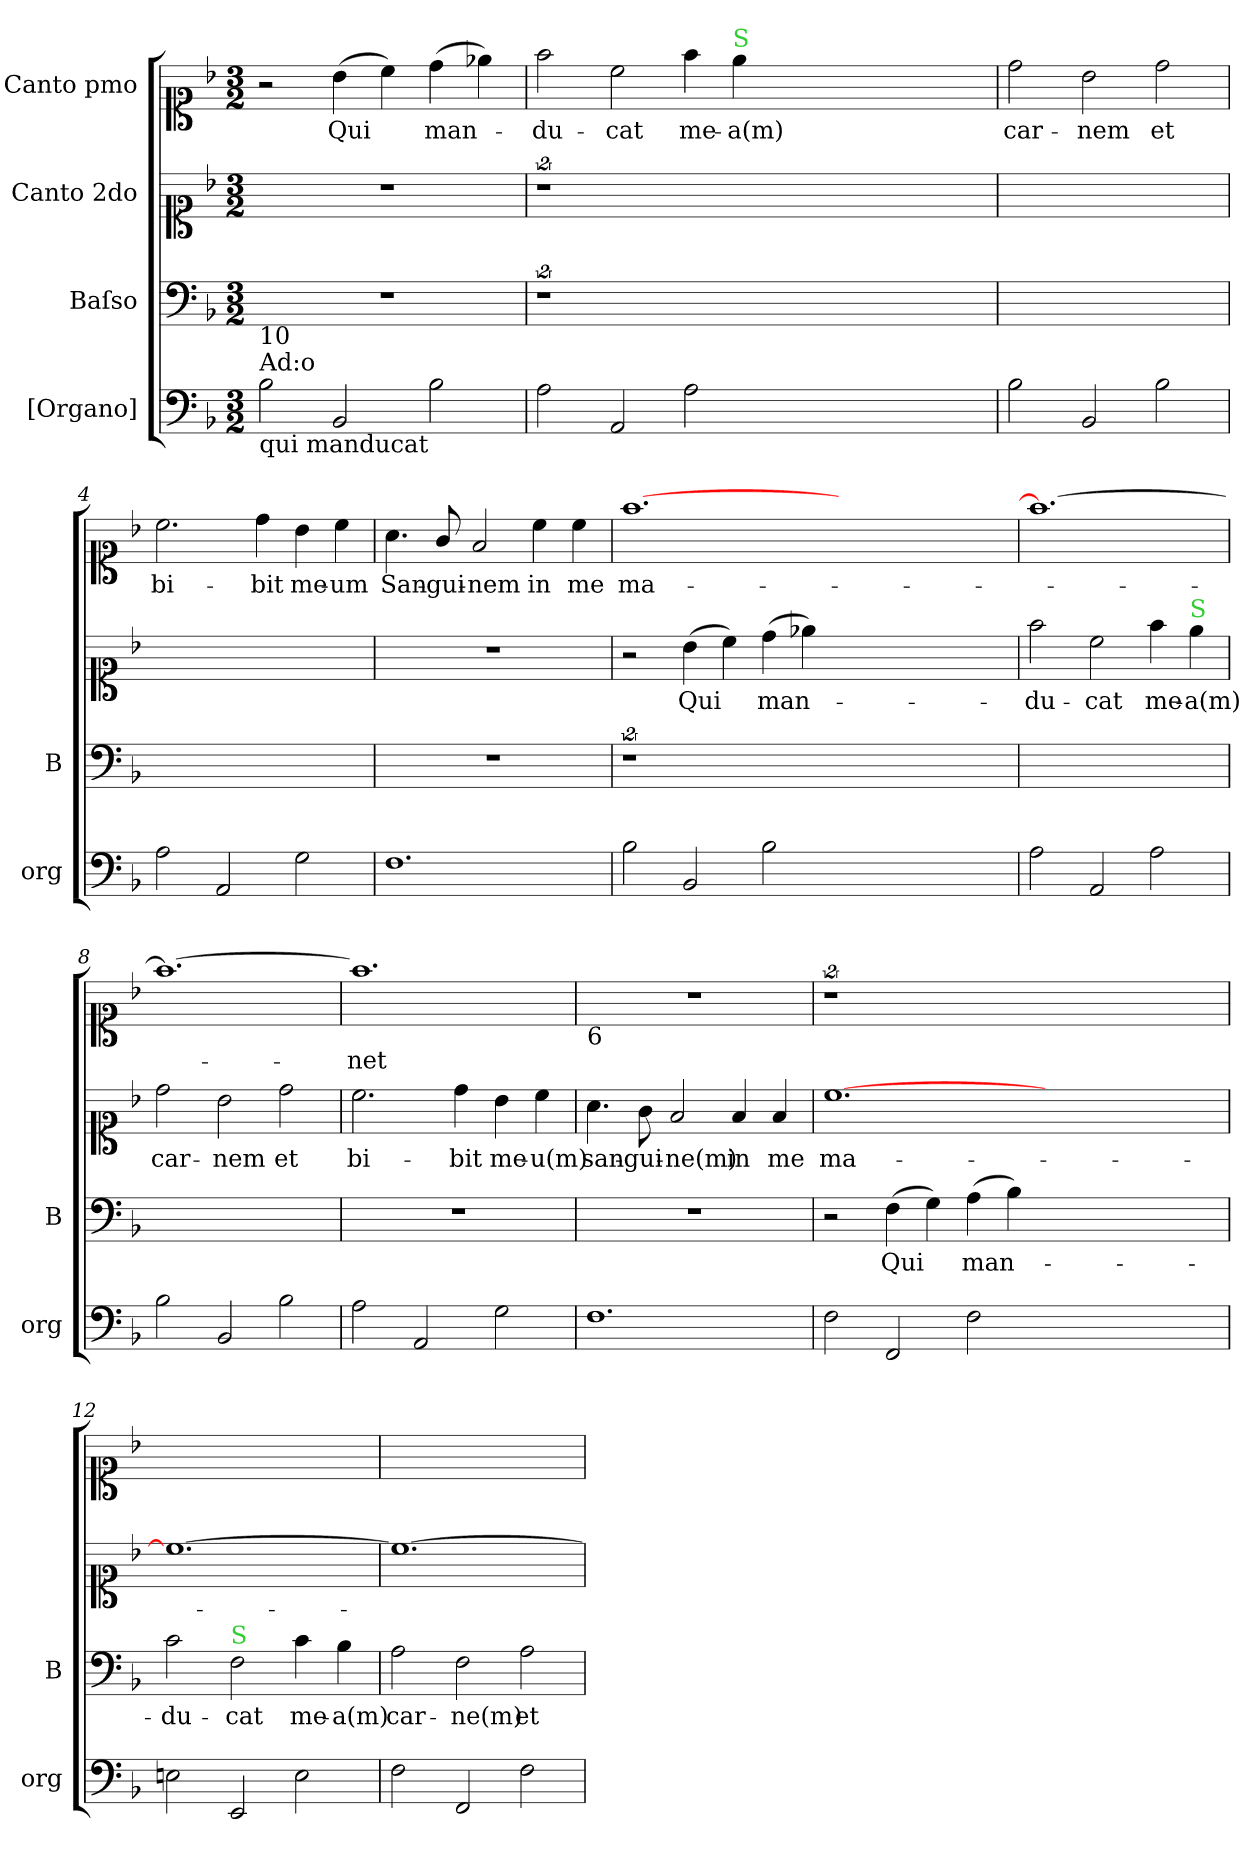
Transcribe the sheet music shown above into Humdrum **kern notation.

**kern	**kern	**text	**kern	**text	**kern	**text
*part4	*part3	*part3	*part2	*part2	*part1	*part1
*staff4	*staff3	*staff3	*staff2	*staff2	*staff1	*staff1
*I"[Organo]	*I"Baſso	*	*I"Canto 2do	*	*I"Canto pmo	*
*I'org	*I'B	*	*	*	*	*
*clefF4	*clefF4	*	*clefC1	*	*clefC1	*
*k[b-]	*k[b-]	*	*k[b-]	*	*k[b-]	*
*F:	*F:	*	*F:	*	*F:	*
*M3/2	*M3/2	*	*M3/2	*	*M3/2	*
=1	=1	=1	=1	=1	=1	=1
!	!LO:TX:b:t=10	!	!	!	!	!
!LO:TX:a:t=Ad&colon;o	!	!	!	!	!	!
!LO:TX:b:t=qui manducat	!	!	!	!	!	!
2B-\	1.r	.	1.r	.	2r	.
2BB-/	.	.	.	.	(4b-\	Qui
.	.	.	.	.	4cc\)	.
2B-\	.	.	.	.	(4dd\	man-
.	.	.	.	.	4ee-X\)	.
=2	=2	=2	=2	=2	=2	=2
2A\	2%9r	.	2%9r	.	2ff\	-du-
2AA/	.	.	.	.	2cc\	-cat
2A\	.	.	.	.	4ff\	me-
!	!	!	!	!	!LO:TX:a:color=limegreen:t=S	!
.	.	.	.	.	4ee\	-a(m)
0.ryy	.	.	.	.	0.ryy	.
=3	=3	=3	=3	=3	=3	=3
2B-\	1.ryy	.	1.ryy	.	2dd\	car-
2BB-/	.	.	.	.	2b-\	-nem
2B-\	.	.	.	.	2dd\	et
=4	=4	=4	=4	=4	=4	=4
2A\	1.ryy	.	1.ryy	.	2.cc\	bi-
2AA/	.	.	.	.	.	.
.	.	.	.	.	4dd\	-bit
2G\	.	.	.	.	4b-\	me-
.	.	.	.	.	4cc\	-um
=5	=5	=5	=5	=5	=5	=5
1.F\	1.r	.	1.r	.	4.a\	San-
.	.	.	.	.	8g/	-gui-
.	.	.	.	.	2f/	-nem
.	.	.	.	.	4cc\	in
.	.	.	.	.	4cc\	me
=6	=6	=6	=6	=6	=6	=6
2B-\	2%9r	.	2r	.	[1.ff\	ma-
2BB-/	.	.	(4b-\	Qui	.	.
.	.	.	4cc\)	.	.	.
2B-\	.	.	(4dd\	man-	.	.
.	.	.	4ee-X\)	.	.	.
0.ryy	.	.	0.ryy	.	0.ryy	.
=7	=7	=7	=7	=7	=7	=7
2A\	1.ryy	.	2ff\	-du-	1.ff\_	.
2AA/	.	.	2cc\	-cat	.	.
2A\	.	.	4ff\	me-	.	.
!	!	!	!LO:TX:a:color=limegreen:t=S	!	!	!
.	.	.	4ee\	-a(m)	.	.
=8	=8	=8	=8	=8	=8	=8
2B-\	1.ryy	.	2dd\	car-	1.ff\_	.
2BB-/	.	.	2b-\	-nem	.	.
2B-\	.	.	2dd\	et	.	.
=9	=9	=9	=9	=9	=9	=9
2A\	1.r	.	2.cc\	bi-	1.ff\]	-net
2AA/	.	.	.	.	.	.
.	.	.	4dd\	-bit	.	.
2G\	.	.	4b-\	me-	.	.
.	.	.	4cc\	-u(m)	.	.
=10	=10	=10	=10	=10	=10	=10
!	!	!	!	!	!LO:TX:b:t=6	!
1.F\	1.r	.	4.a\	san-	1.r	.
.	.	.	8g\	-gui-	.	.
.	.	.	2f/	-ne(m)	.	.
.	.	.	4f/	in	.	.
.	.	.	4f/	me	.	.
=11	=11	=11	=11	=11	=11	=11
2F\	2r	.	[1.cc\	ma-	2%9r	.
2FF/	(4F\	Qui	.	.	.	.
.	4G\)	.	.	.	.	.
2F\	(4A\	man-	.	.	.	.
.	4B-\)	.	.	.	.	.
0.ryy	0.ryy	.	0.ryy	.	.	.
=12	=12	=12	=12	=12	=12	=12
2En\	2c\	-du-	1.cc\_	.	1.ryy	.
!	!LO:TX:a:color=limegreen:t=S	!	!	!	!	!
2EE/	2F\	-cat	.	.	.	.
2E\	4c\	me-	.	.	.	.
.	4B-\	-a(m)	.	.	.	.
=13	=13	=13	=13	=13	=13	=13
2F\	2A\	car-	1.cc\_	.	1.ryy	.
2FF/	2F\	-ne(m)	.	.	.	.
2F\	2A\	et	.	.	.	.
=	=	=	=	=	=	=
*-	*-	*-	*-	*-	*-	*-
